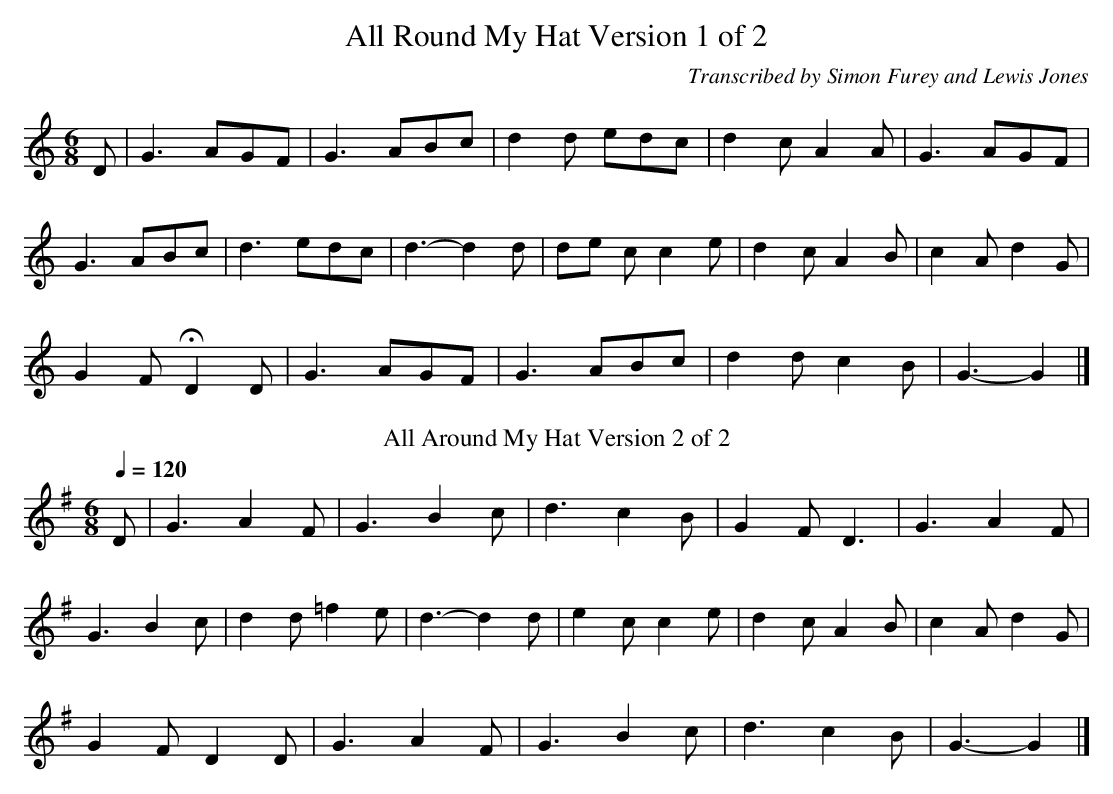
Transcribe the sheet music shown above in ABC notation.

X:1
T:All Round My Hat Version 1 of 2
C:Transcribed by Simon Furey and Lewis Jones
L:1/8
M:6/8
K:Gmix
D | G3 AGF | G3 ABc | d2 d edc | d2 c A2 A | G3 AGF |$ G3 ABc | d3 edc | d3- d2 d | de c c2 e | d2 c A2 B | c2 A d2 G |$ G2 F !fermata!D2 D | G3 AGF | G3 ABc | d2 d c2 B | G3- G2 |]
T:All Around My Hat Version 2 of 2
C:Collected from Mr. Verrall, Horsham, Sussex, July, 1909
L:1/8
Q:1/4=120
M:6/8
K:G
D | G3 A2 F | G3 B2 c | d3 c2 B | G2 F D3 | G3 A2 F |$ G3 B2 c | d2 d =f2 e | d3- d2 d | e2 c c2 e | d2 c A2 B | c2 A d2 G |$ G2 F D2 D | G3 A2 F | G3 B2 c | d3 c2 B | G3- G2 |]
